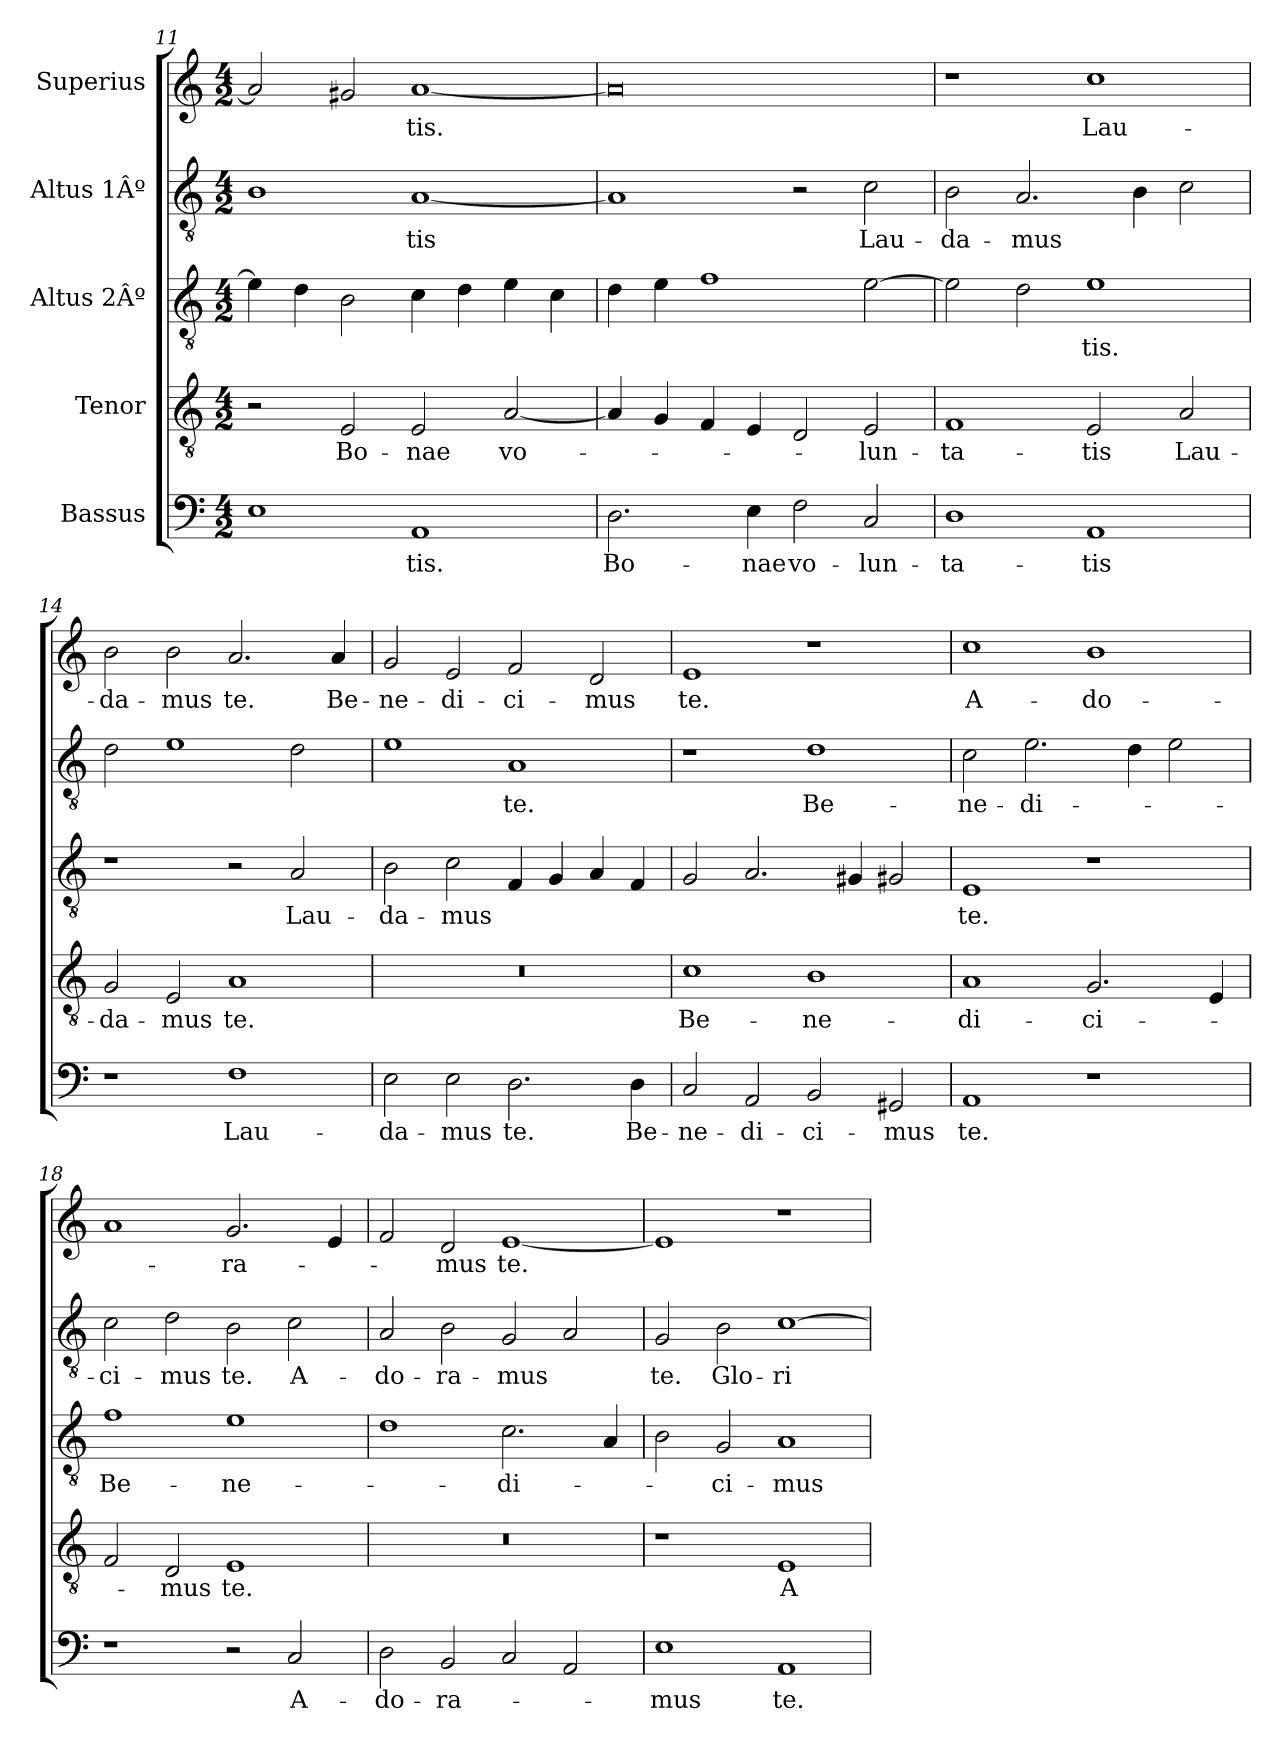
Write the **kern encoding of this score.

**kern	**text	**kern	**text	**kern	**text	**kern	**text	**kern	**text
*part5	*part5	*part4	*part4	*part3	*part3	*part2	*part2	*part1	*part1
*staff5	*staff5	*staff4	*staff4	*staff3	*staff3	*staff2	*staff2	*staff1	*staff1
*I"Bassus	*	*I"Tenor	*	*I"Altus 2Âº	*	*I"Altus 1Âº	*	*I"Superius	*
*clefF4	*	*clefGv2	*	*clefGv2	*	*clefGv2	*	*clefG2	*
*k[]	*	*k[]	*	*k[]	*	*k[]	*	*k[]	*
*M4/2	*	*M4/2	*	*M4/2	*	*M4/2	*	*M4/2	*
=11	=11	=11	=11	=11	=11	=11	=11	=11	=11
1E\	.	2r	.	4e\]	.	1B\	.	2a/]	.
.	.	.	.	4d\	.	.	.	.	.
.	.	2E/	Bo-	2B\	.	.	.	2g#X/	.
1AA/	-tis.	2E/	-nae	4c\	.	[1A/	-tis	[1a/	-tis.
.	.	.	.	4d\	.	.	.	.	.
.	.	[2A/	vo-	4e\	.	.	.	.	.
.	.	.	.	4c\	.	.	.	.	.
=12	=12	=12	=12	=12	=12	=12	=12	=12	=12
2.D\	Bo-	4A/]	.	4d\	.	1A/]	.	0a/]	.
.	.	4G/	.	4e\	.	.	.	.	.
.	.	4F/	.	1f\	.	.	.	.	.
4E\	-nae	4E/	.	.	.	.	.	.	.
2F\	vo-	2D/	.	.	.	2r	.	.	.
2C/	-lun-	2E/	-lun-	[2e\	.	2c\	Lau-	.	.
=13	=13	=13	=13	=13	=13	=13	=13	=13	=13
1D\	-ta-	1F/	-ta-	2e\]	.	2B\	-da-	1r	.
.	.	.	.	2d\	.	2.A/	-mus	.	.
1AA/	-tis	2E/	-tis	1e\	-tis.	.	.	1cc\	Lau-
.	.	.	.	.	.	4B\	.	.	.
.	.	2A/	Lau-	.	.	2c\	.	.	.
=14	=14	=14	=14	=14	=14	=14	=14	=14	=14
1r	.	2G/	-da-	1r	.	2d\	.	2b\	-da-
.	.	2E/	-mus	.	.	1e\	.	2b\	-mus
1F\	Lau-	1A/	te.	2r	.	.	.	2.a/	te.
.	.	.	.	2A/	Lau-	2d\	.	.	.
.	.	.	.	.	.	.	.	4a/	Be-
=15	=15	=15	=15	=15	=15	=15	=15	=15	=15
2E\	-da-	0r	.	2B\	-da-	1e\	.	2g/	-ne-
2E\	-mus	.	.	2c\	-mus	.	.	2e/	-di-
2.D\	te.	.	.	4F/	.	1A/	te.	2f/	-ci-
.	.	.	.	4G/	.	.	.	.	.
.	.	.	.	4A/	.	.	.	2d/	-mus
4D\	Be-	.	.	4F/	.	.	.	.	.
=16	=16	=16	=16	=16	=16	=16	=16	=16	=16
2C/	-ne-	1c\	Be-	2G/	.	1r	.	1e/	te.
2AA/	-di-	.	.	2.A/	.	.	.	.	.
2BB/	-ci-	1B\	-ne-	.	.	1d\	Be-	1r	.
.	.	.	.	4G#X/	.	.	.	.	.
2GG#X/	-mus	.	.	2G#X/	.	.	.	.	.
=17	=17	=17	=17	=17	=17	=17	=17	=17	=17
1AA/	te.	1A/	-di-	1E/	te.	2c\	-ne-	1cc\	A-
.	.	.	.	.	.	2.e\	-di-	.	.
1r	.	2.G/	-ci-	1r	.	.	.	1b\	-do-
.	.	.	.	.	.	4d\	.	.	.
.	.	.	.	.	.	2e\	.	.	.
.	.	4E/	.	.	.	.	.	.	.
=18	=18	=18	=18	=18	=18	=18	=18	=18	=18
1r	.	2F/	.	1f\	Be-	2c\	-ci-	1a/	.
.	.	2D/	-mus	.	.	2d\	-mus	.	.
2r	.	1E/	te.	1e\	-ne-	2B\	te.	2.g/	-ra-
2C/	A-	.	.	.	.	2c\	A-	.	.
.	.	.	.	.	.	.	.	4e/	.
=19	=19	=19	=19	=19	=19	=19	=19	=19	=19
2D\	-do-	0r	.	1d\	.	2A/	-do-	2f/	.
2BB/	-ra-	.	.	.	.	2B\	-ra-	2d/	-mus
2C/	.	.	.	2.c\	-di-	2G/	-mus	[1e/	te.
2AA/	.	.	.	.	.	2A/	.	.	.
.	.	.	.	4A/	.	.	.	.	.
=20	=20	=20	=20	=20	=20	=20	=20	=20	=20
1E\	-mus	1r	.	2B\	.	2G/	te.	1e/]	.
.	.	.	.	2G/	-ci-	2B\	Glo-	.	.
1AA/	te.	1E/	A-	1A/	-mus	[1c\	-ri-	1r	.
=	=	=	=	=	=	=	=	=	=
*-	*-	*-	*-	*-	*-	*-	*-	*-	*-
